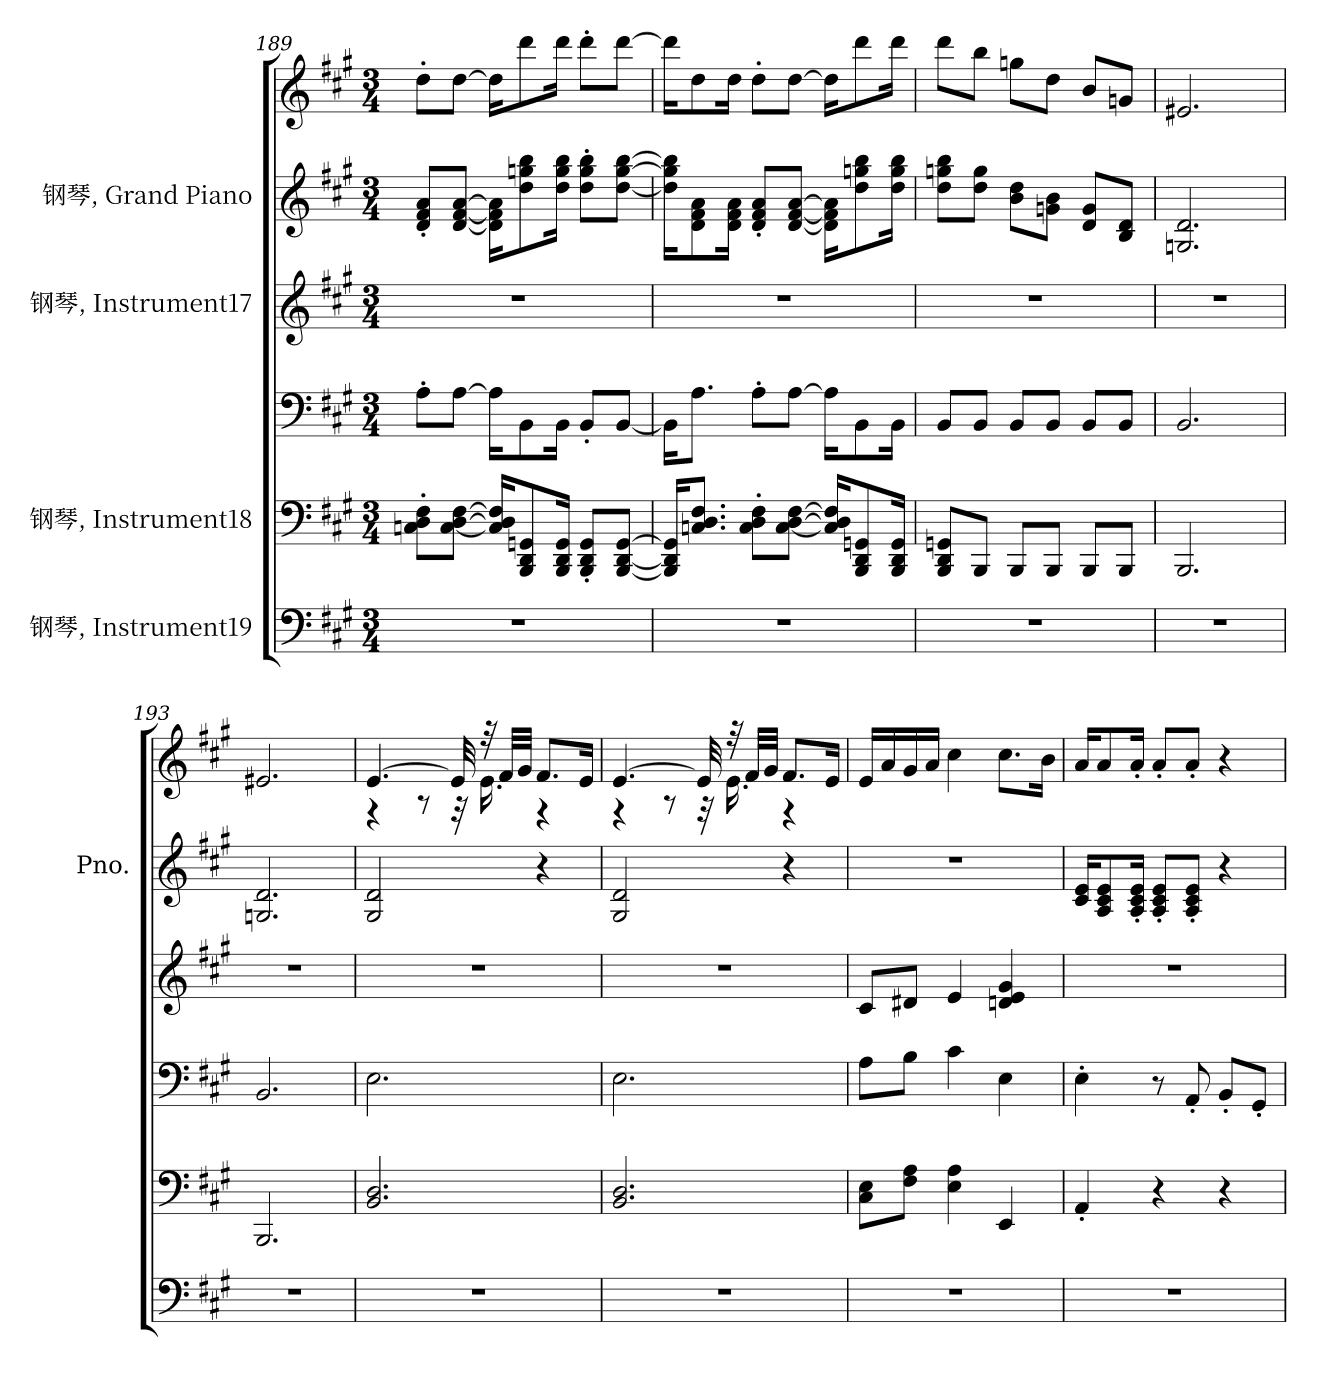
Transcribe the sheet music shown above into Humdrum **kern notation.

**kern	**kern	**kern	**kern	**kern	**kern
*part4	*part3	*part3	*part2	*part1	*part1
*staff6	*staff5	*staff4	*staff3	*staff2	*staff1
*I"钢琴, Instrument19	*I"钢琴, Instrument18	*	*I"钢琴, Instrument17	*I"钢琴, Grand Piano	*
*	*	*	*	*I'Pno.	*
*clefF4	*clefF4	*clefF4	*clefG2	*clefG2	*clefG2
*k[f#c#g#]	*k[f#c#g#]	*k[f#c#g#]	*k[f#c#g#]	*k[f#c#g#]	*k[f#c#g#]
*M3/4	*M3/4	*M3/4	*M3/4	*M3/4	*M3/4
=189	=189	=189	=189	=189	=189
2.r	8Cn\' 8D\' 8F#\'L	8A'\L	2.r	8d/' 8f#/' 8a/'L	8dd'\L
.	[8C\ [8D\ [8F#\J	[8A\J	.	[8d/ [8f#/ [8a/J	[8dd\J
.	16C/] 16D/] 16F#/]KL	16A\KL]	.	16d\] 16f#\] 16a\]KL	16dd\KL]
.	8BBB/ 8DD/ 8GGn/	8BB\	.	8dd\ 8ggn\ 8bb\	8ddd\
.	16BBB/ 16DD/ 16GG/Jk	16BB\Jk	.	16dd\ 16gg\ 16bb\Jk	16ddd\Jk
.	8BBB/' 8DD/' 8GG/'L	8BB'/L	.	8dd\' 8gg\' 8bb\'L	8ddd'\L
.	[8BBB/ [8DD/ [8GG/J	[8BB/J	.	[8dd\ [8gg\ [8bb\J	[8ddd\J
=190	=190	=190	=190	=190	=190
2.r	16BBB/] 16DD/] 16GG/]KL	16BB\KL]	2.r	16dd\] 16gg\] 16bb\]KL	16ddd\KL]
.	8.Cn/ 8.D/ 8.F#/J	8.A\J	.	8d\ 8f#\ 8a\	8dd\
.	.	.	.	16d\ 16f#\ 16a\Jk	16dd\Jk
.	8C\' 8D\' 8F#\'L	8A'\L	.	8d/' 8f#/' 8a/'L	8dd'\L
.	[8C\ [8D\ [8F#\J	[8A\J	.	[8d/ [8f#/ [8a/J	[8dd\J
.	16C/] 16D/] 16F#/]KL	16A\KL]	.	16d\] 16f#\] 16a\]KL	16dd\KL]
.	8BBB/ 8DD/ 8GGn/	8BB\	.	8dd\ 8ggn\ 8bb\	8ddd\
.	16BBB/ 16DD/ 16GG/Jk	16BB\Jk	.	16dd\ 16gg\ 16bb\Jk	16ddd\Jk
!!LO:PB:g=z
=191	=191	=191	=191	=191	=191
2.r	8BBB/ 8DD/ 8GGn/L	8BB/L	2.r	8dd\ 8ggn\ 8bb\L	8ddd\L
.	8BBB/J	8BB/J	.	8dd\ 8gg\J	8bb\J
.	8BBB/L	8BB/L	.	8b\ 8dd\L	8ggn\L
.	8BBB/J	8BB/J	.	8gn\ 8b\J	8dd\J
.	8BBB/L	8BB/L	.	8d/ 8g/L	8b/L
.	8BBB/J	8BB/J	.	8B/ 8d/J	8gn/J
=192	=192	=192	=192	=192	=192
2.r	2.BBB/	2.BB/	2.r	2.Gn/ 2.d/	2.e#X/
=193	=193	=193	=193	=193	=193
2.r	2.BBB/	2.BB/	2.r	2.Gn/ 2.d/	2.e#X/
=194	=194	=194	=194	=194	=194
*	*	*	*	*	*^
2.r	2.BB/ 2.D/	2.E\	2.r	2G#/ 2d/	[4.e/	4r
.	.	.	.	.	.	8r
.	.	.	.	.	32e/]	32r
.	.	.	.	.	32r	16.e\
.	.	.	.	.	32f#/LLL	.
.	.	.	.	.	32g#/JJJ	.
.	.	.	.	4r	8.f#/L	4r
.	.	.	.	.	16e/Jk	.
=195	=195	=195	=195	=195	=195	=195
2.r	2.BB/ 2.D/	2.E\	2.r	2G#/ 2d/	[4.e/	4r
.	.	.	.	.	.	8r
.	.	.	.	.	32e/]	32r
.	.	.	.	.	32r	16.e\
.	.	.	.	.	32f#/LLL	.
.	.	.	.	.	32g#/JJJ	.
.	.	.	.	4r	8.f#/L	4r
.	.	.	.	.	16e/Jk	.
*	*	*	*	*	*v	*v
!!LO:LB:g=z
=196	=196	=196	=196	=196	=196
2.r	8C#\ 8E\L	8A\L	8c#/L	2.r	16e/LL
.	.	.	.	.	16a/
.	8F#\ 8A\J	8B\J	8d#X/J	.	16g#/
.	.	.	.	.	16a/JJ
.	4E\ 4A\	4c#\	4e/	.	4cc#\
.	4EE/	4E\	4dn/ 4e/ 4g#/	.	8.cc#\L
.	.	.	.	.	16b\Jk
=197	=197	=197	=197	=197	=197
2.r	4AA'/	4E'\	2.r	16c#/ 16e/KL	16a/KL
.	.	.	.	8A/ 8c#/ 8e/	8a/
.	.	.	.	16A/' 16c#/' 16e/'Jk	16a'/Jk
.	4r	8r	.	8A/' 8c#/' 8e/'L	8a'/L
.	.	8AA'/	.	8A/' 8c#/' 8e/'J	8a'/J
.	4r	8BB'/L	.	4r	4r
.	.	8GG#'/J	.	.	.
=	=	=	=	=	=
*-	*-	*-	*-	*-	*-
